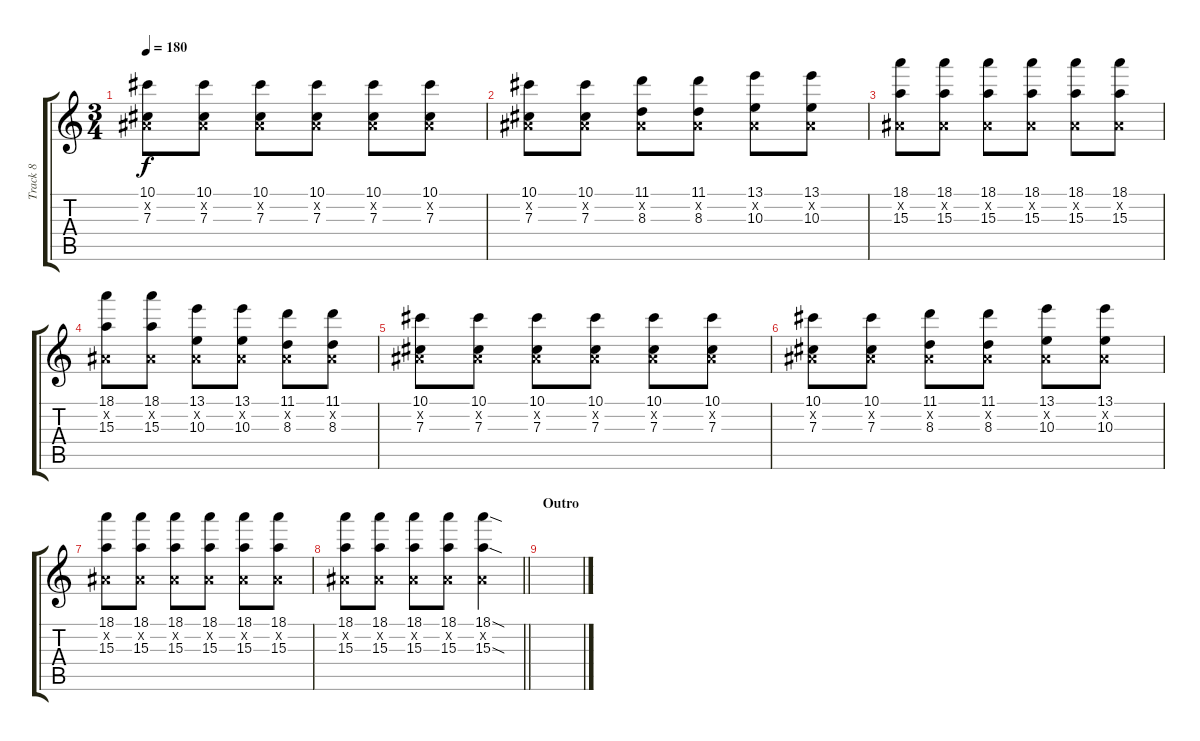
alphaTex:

\track ("Track 8" "Track 8") {instrument overdrivenguitar}
\staff {score tabs}
\tuning (Eb4 Bb3 Gb3 Db3 Ab2 Db2) {hide}
\ts (3 4)
\tempo 180
\clef g2
\ks c
(10.1 0.2{x} 7.3).8{dy f} (10.1 0.2{x} 7.3).8 (10.1 0.2{x} 7.3).8 (10.1 0.2{x} 7.3).8 (10.1 0.2{x} 7.3).8 (10.1 0.2{x} 7.3).8 |
(10.1 0.2{x} 7.3).8 (10.1 0.2{x} 7.3).8 (11.1 0.2{x} 8.3).8 (11.1 0.2{x} 8.3).8 (13.1 0.2{x} 10.3).8 (13.1 0.2{x} 10.3).8 |
(18.1 0.2{x} 15.3).8 (18.1 0.2{x} 15.3).8 (18.1 0.2{x} 15.3).8 (18.1 0.2{x} 15.3).8 (18.1 0.2{x} 15.3).8 (18.1 0.2{x} 15.3).8 |
(18.1 0.2{x} 15.3).8 (18.1 0.2{x} 15.3).8 (13.1 0.2{x} 10.3).8 (13.1 0.2{x} 10.3).8 (11.1 0.2{x} 8.3).8 (11.1 0.2{x} 8.3).8 |
(10.1 0.2{x} 7.3).8 (10.1 0.2{x} 7.3).8 (10.1 0.2{x} 7.3).8 (10.1 0.2{x} 7.3).8 (10.1 0.2{x} 7.3).8 (10.1 0.2{x} 7.3).8 |
(10.1 0.2{x} 7.3).8 (10.1 0.2{x} 7.3).8 (11.1 0.2{x} 8.3).8 (11.1 0.2{x} 8.3).8 (13.1 0.2{x} 10.3).8 (13.1 0.2{x} 10.3).8 |
(18.1 0.2{x} 15.3).8 (18.1 0.2{x} 15.3).8 (18.1 0.2{x} 15.3).8 (18.1 0.2{x} 15.3).8 (18.1 0.2{x} 15.3).8 (18.1 0.2{x} 15.3).8 |
\barLineRight lightlight
(18.1 0.2{x} 15.3).8 (18.1 0.2{x} 15.3).8 (18.1 0.2{x} 15.3).8 (18.1 0.2{x} 15.3).8 (18.1{sod} 0.2{x} 15.3{sod}).4 |
\section ("" "Outro")
